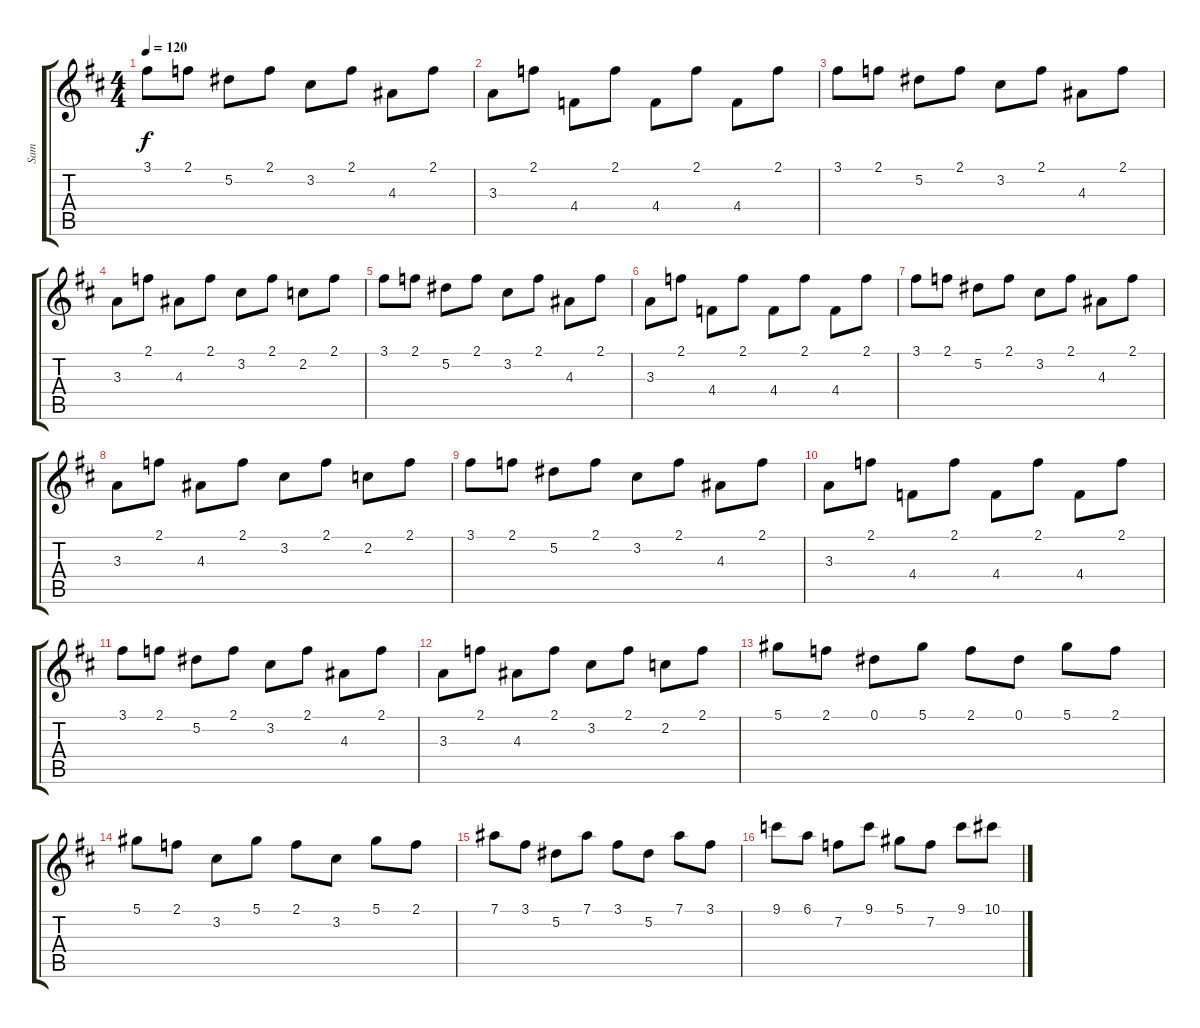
\track ("Sam" "Sam") {instrument overdrivenguitar}
\staff {score tabs}
\tuning (Eb4 Bb3 Gb3 Db3 Ab2 Eb2) {hide}
\ts (4 4)
\tempo 120
\clef g2
\ks d
3.1.8{dy f} 2.1.8 5.2.8 2.1.8 3.2.8 2.1.8 4.3.8 2.1.8 |
3.3.8 2.1.8 4.4.8 2.1.8 4.4.8 2.1.8 4.4.8 2.1.8 |
3.1.8 2.1.8 5.2.8 2.1.8 3.2.8 2.1.8 4.3.8 2.1.8 |
3.3.8 2.1.8 4.3.8 2.1.8 3.2.8 2.1.8 2.2.8 2.1.8 |
3.1.8 2.1.8 5.2.8 2.1.8 3.2.8 2.1.8 4.3.8 2.1.8 |
3.3.8 2.1.8 4.4.8 2.1.8 4.4.8 2.1.8 4.4.8 2.1.8 |
3.1.8 2.1.8 5.2.8 2.1.8 3.2.8 2.1.8 4.3.8 2.1.8 |
3.3.8 2.1.8 4.3.8 2.1.8 3.2.8 2.1.8 2.2.8 2.1.8 |
3.1.8 2.1.8 5.2.8 2.1.8 3.2.8 2.1.8 4.3.8 2.1.8 |
3.3.8 2.1.8 4.4.8 2.1.8 4.4.8 2.1.8 4.4.8 2.1.8 |
3.1.8 2.1.8 5.2.8 2.1.8 3.2.8 2.1.8 4.3.8 2.1.8 |
3.3.8 2.1.8 4.3.8 2.1.8 3.2.8 2.1.8 2.2.8 2.1.8 |
5.1.8 2.1.8 0.1.8 5.1.8 2.1.8 0.1.8 5.1.8 2.1.8 |
5.1.8 2.1.8 3.2.8 5.1.8 2.1.8 3.2.8 5.1.8 2.1.8 |
7.1.8 3.1.8 5.2.8 7.1.8 3.1.8 5.2.8 7.1.8 3.1.8 |
9.1.8 6.1.8 7.2.8 9.1.8 5.1.8 7.2.8 9.1.8 10.1.8
